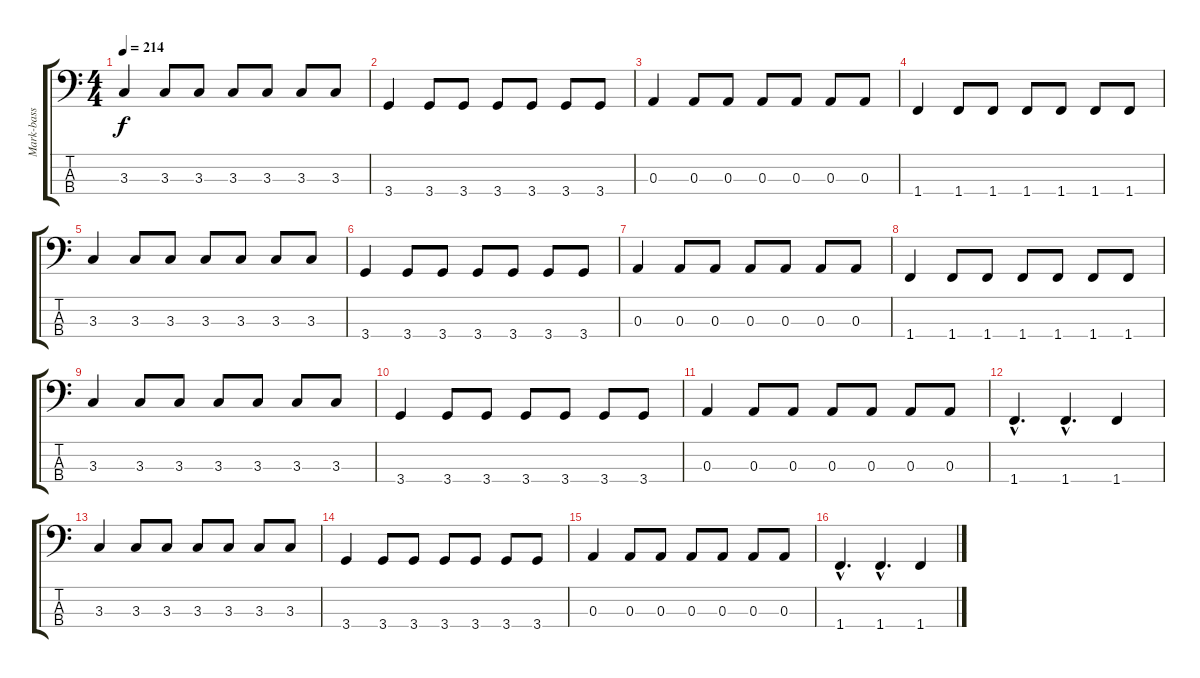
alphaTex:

\track ("Mark-bass" "Mark-bass") {instrument electricbasspick}
\staff {score tabs}
\tuning (G2 D2 A1 E1) {hide}
\ts (4 4)
\tempo 214
\clef f4
\ks c
3.3.4{dy f} 3.3.8 3.3.8 3.3.8 3.3.8 3.3.8 3.3.8 |
3.4.4 3.4.8 3.4.8 3.4.8 3.4.8 3.4.8 3.4.8 |
0.3.4 0.3.8 0.3.8 0.3.8 0.3.8 0.3.8 0.3.8 |
1.4.4 1.4.8 1.4.8 1.4.8 1.4.8 1.4.8 1.4.8 |
3.3.4 3.3.8 3.3.8 3.3.8 3.3.8 3.3.8 3.3.8 |
3.4.4 3.4.8 3.4.8 3.4.8 3.4.8 3.4.8 3.4.8 |
0.3.4 0.3.8 0.3.8 0.3.8 0.3.8 0.3.8 0.3.8 |
1.4.4 1.4.8 1.4.8 1.4.8 1.4.8 1.4.8 1.4.8 |
3.3.4 3.3.8 3.3.8 3.3.8 3.3.8 3.3.8 3.3.8 |
3.4.4 3.4.8 3.4.8 3.4.8 3.4.8 3.4.8 3.4.8 |
0.3.4 0.3.8 0.3.8 0.3.8 0.3.8 0.3.8 0.3.8 |
1.4{hac}.4{d} 1.4{hac}.4{d} 1.4.4 |
3.3.4 3.3.8 3.3.8 3.3.8 3.3.8 3.3.8 3.3.8 |
3.4.4 3.4.8 3.4.8 3.4.8 3.4.8 3.4.8 3.4.8 |
0.3.4 0.3.8 0.3.8 0.3.8 0.3.8 0.3.8 0.3.8 |
1.4{hac}.4{d} 1.4{hac}.4{d} 1.4.4
